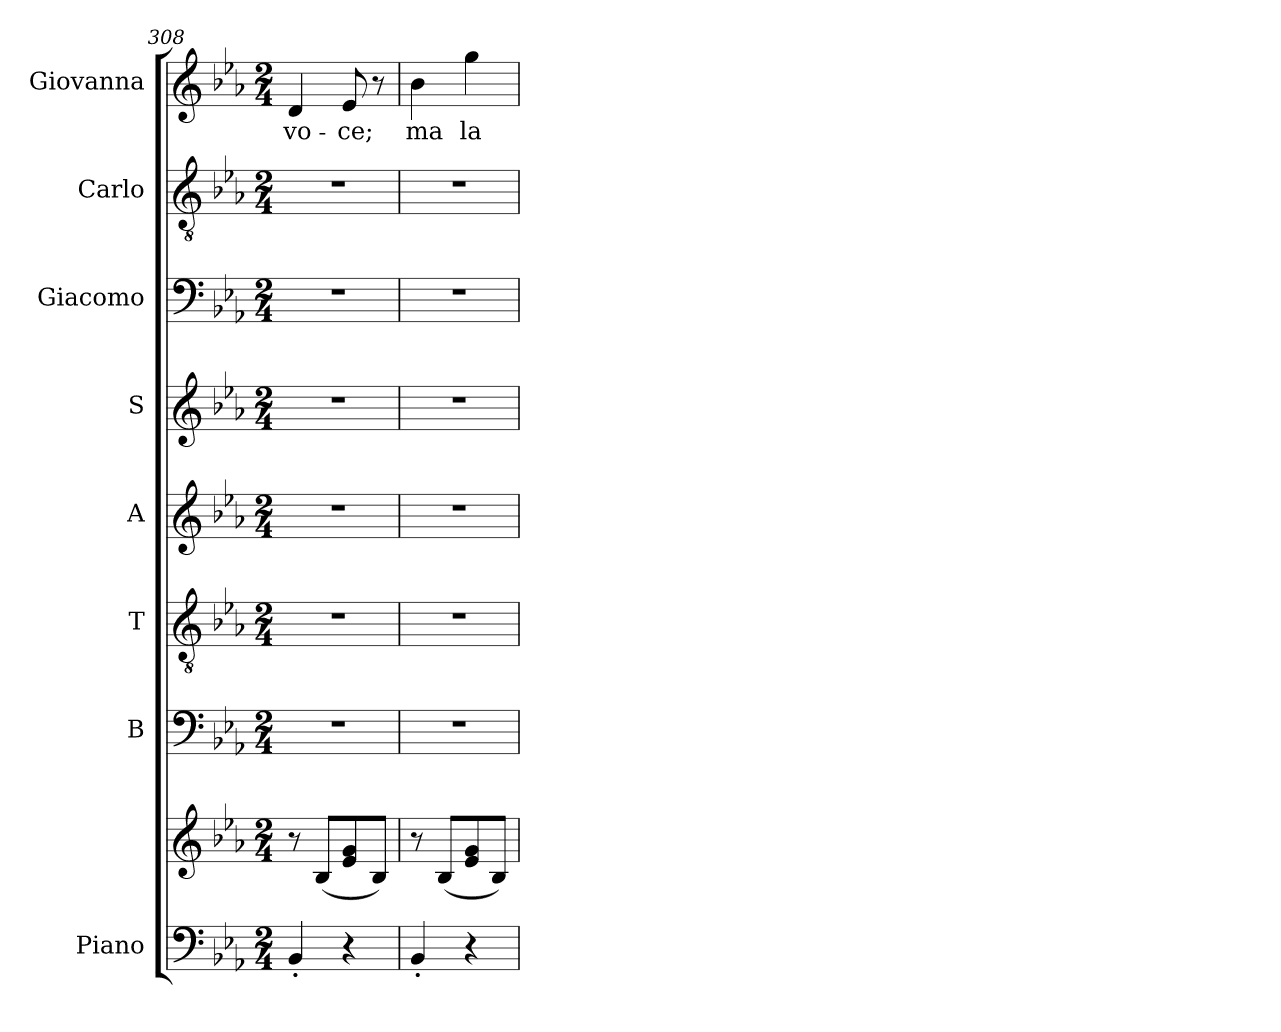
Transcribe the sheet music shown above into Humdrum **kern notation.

**kern	**kern	**kern	**kern	**kern	**kern	**kern	**kern	**kern	**text
*part8	*part8	*part7	*part6	*part5	*part4	*part3	*part2	*part1	*part1
*staff9	*staff8	*staff7	*staff6	*staff5	*staff4	*staff3	*staff2	*staff1	*staff1
*I"Piano	*	*I"B	*I"T	*I"A	*I"S	*I"Giacomo	*I"Carlo	*I"Giovanna	*
*I'Pno	*	*I'B	*I'T	*I'A	*I'S	*	*	*	*
!!LO:PB:g=z
*clefF4	*clefG2	*clefF4	*clefGv2	*clefG2	*clefG2	*clefF4	*clefGv2	*clefG2	*
*k[b-e-a-]	*k[b-e-a-]	*k[b-e-a-]	*k[b-e-a-]	*k[b-e-a-]	*k[b-e-a-]	*k[b-e-a-]	*k[b-e-a-]	*k[b-e-a-]	*
*M2/4	*M2/4	*M2/4	*M2/4	*M2/4	*M2/4	*M2/4	*M2/4	*M2/4	*
=308	=308	=308	=308	=308	=308	=308	=308	=308	=308
!	!	!	!	!	!	!	!	!	!LO:LY:b
4BB-'/	8r	2r	2r	2r	2r	2r	2r	4d/	vo-
.	(8B-/L	.	.	.	.	.	.	.	.
!	!	!	!	!	!	!	!	!	!LO:LY:b
4r	8e-/ 8g/	.	.	.	.	.	.	8e-/	-ce;
.	8B-/J)	.	.	.	.	.	.	8r	.
=309	=309	=309	=309	=309	=309	=309	=309	=309	=309
!	!	!	!	!	!	!	!	!	!LO:LY:b
4BB-'/	8r	2r	2r	2r	2r	2r	2r	4b-\	ma
.	(8B-/L	.	.	.	.	.	.	.	.
!	!	!	!	!	!	!	!	!	!LO:LY:b
4r	8e-/ 8g/	.	.	.	.	.	.	4gg\	la
.	8B-/J)	.	.	.	.	.	.	.	.
=	=	=	=	=	=	=	=	=	=
*-	*-	*-	*-	*-	*-	*-	*-	*-	*-
